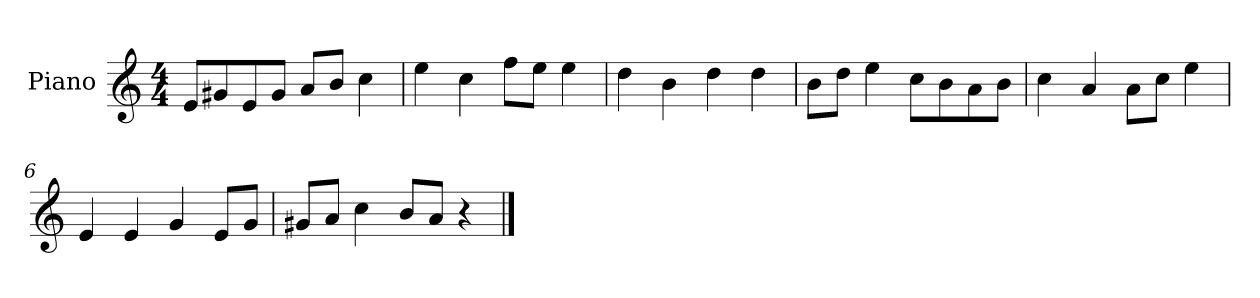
**kern
*part1
*staff1
*I"Piano
*I'P-no
*clefG2
*k[]
*M4/4
*MM90
=1
8e/L
8g#X/
8e/
8g#/J
8a/L
8b/J
4cc\
=2
4ee\
4cc\
8ff\L
8ee\J
4ee\
=3
4dd\
4b\
4dd\
4dd\
=4
8b\L
8dd\J
4ee\
8cc\L
8b\
8a\
8b\J
=5
4cc\
4a/
8a\L
8cc\J
4ee\
=6
4e/
4e/
4g/
8e/L
8g/J
!!LO:LB:g=z
=7
8g#X/L
8a/J
4cc\
8b/L
8a/J
4r
==
*-
